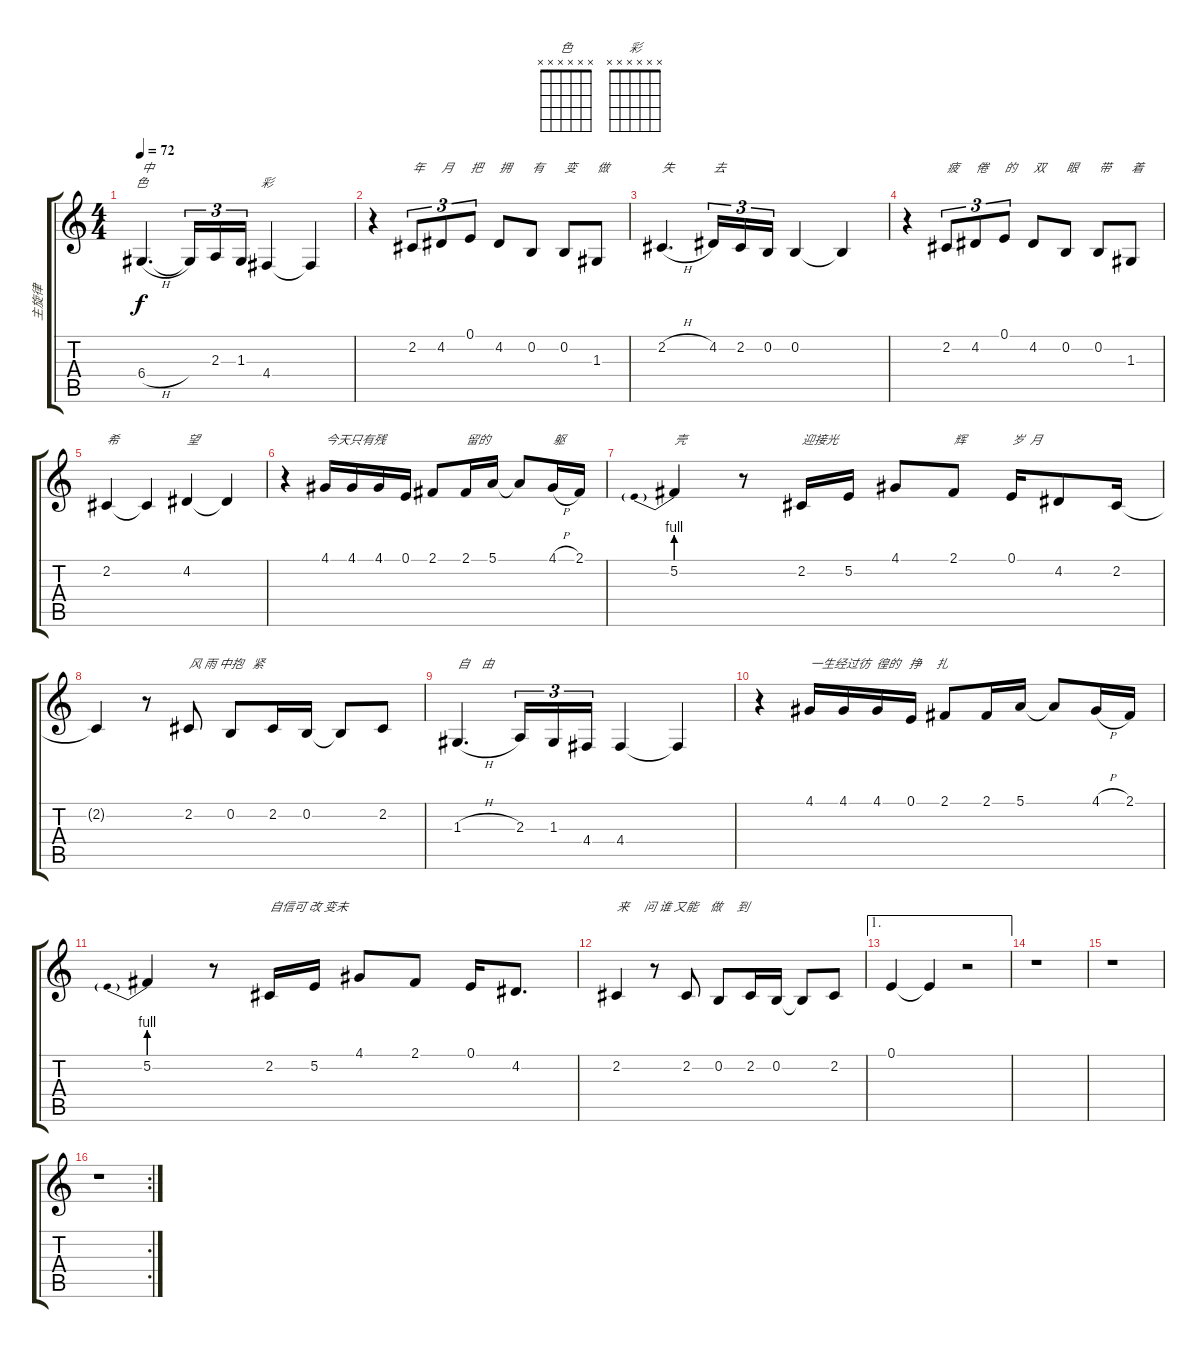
\track ("主旋律" "主旋律") {instrument synthstrings1}
\staff {score tabs}
\tuning (E4 B3 G3 D3 A2 E2) {hide}
\chord ("色" x x x x x x)
\chord ("彩" x x x x x x)
\ts (4 4)
\tempo 72
\clef g2
\ks c
6.4{h}.4{d ch "色" txt "中" dy f} 6.4{t}.16{tu (3 2)} 2.3.16{tu (3 2)} 1.3.16{tu (3 2)} 4.4.4{ch "彩"} 4.4{t}.4 |
r.4 2.2.8{tu (3 2) txt "年"} 4.2.8{tu (3 2) txt "月"} 0.1.8{tu (3 2) txt "把"} 4.2.8{txt "拥"} 0.2.8{txt "有"} 0.2.8{txt "变"} 1.3.8{txt "做"} |
2.2{h}.4{d txt "失"} 4.2.16{tu (3 2) txt "去"} 2.2.16{tu (3 2)} 0.2.16{tu (3 2)} 0.2.4 0.2{t}.4 |
r.4 2.2.8{tu (3 2) txt "疲"} 4.2.8{tu (3 2) txt "倦"} 0.1.8{tu (3 2) txt "的"} 4.2.8{txt "双"} 0.2.8{txt "眼"} 0.2.8{txt "带 "} 1.3.8{txt "着"} |
2.2.4{txt "希"} 2.2{t}.4 4.2.4{txt "望"} 4.2{t}.4 |
r.4 4.1.16{txt "今天只有残"} 4.1.16 4.1.16 0.1.16 2.1.8 2.1.16{txt "留的"} 5.1.16 5.1{t}.8 4.1{h}.16{txt "躯"} 2.1.16 |
5.2{be (prebend 0 4 60 4)}.4{txt "壳"} r.8 2.2.16{txt "迎接光"} 5.2.16 4.1.8 2.1.8{txt "辉"} 0.1.16{txt "岁  月"} 4.2.8 2.2.16 |
2.2{t}.4 r.8 2.2.8{txt "风 雨 中抱   紧"} 0.2.8 2.2.16 0.2.16 0.2{t}.8 2.2.8 |
1.3{h}.4{d txt "自    由"} 2.3.16{tu (3 2)} 1.3.16{tu (3 2)} 4.4.16{tu (3 2)} 4.4.4 4.4{t}.4 |
r.4 4.1.16{txt "一生经过彷  徨的   挣     扎"} 4.1.16 4.1.16 0.1.16 2.1.8 2.1.16 5.1.16 5.1{t}.8 4.1{h}.16 2.1.16 |
5.2{be (prebend 0 4 60 4)}.4 r.8 2.2.16{txt "自信可 改 变未"} 5.2.16 4.1.8 2.1.8 0.1.16 4.2.8{d} |
2.2.4{txt "来     问 谁 又能    做     到"} r.8 2.2.8 0.2.8 2.2.16 0.2.16 0.2{t}.8 2.2.8 |
\ae 1
0.1.4 0.1{t}.4 r.2 |
r.1 |
r.1 |
\rc 2
r.1
